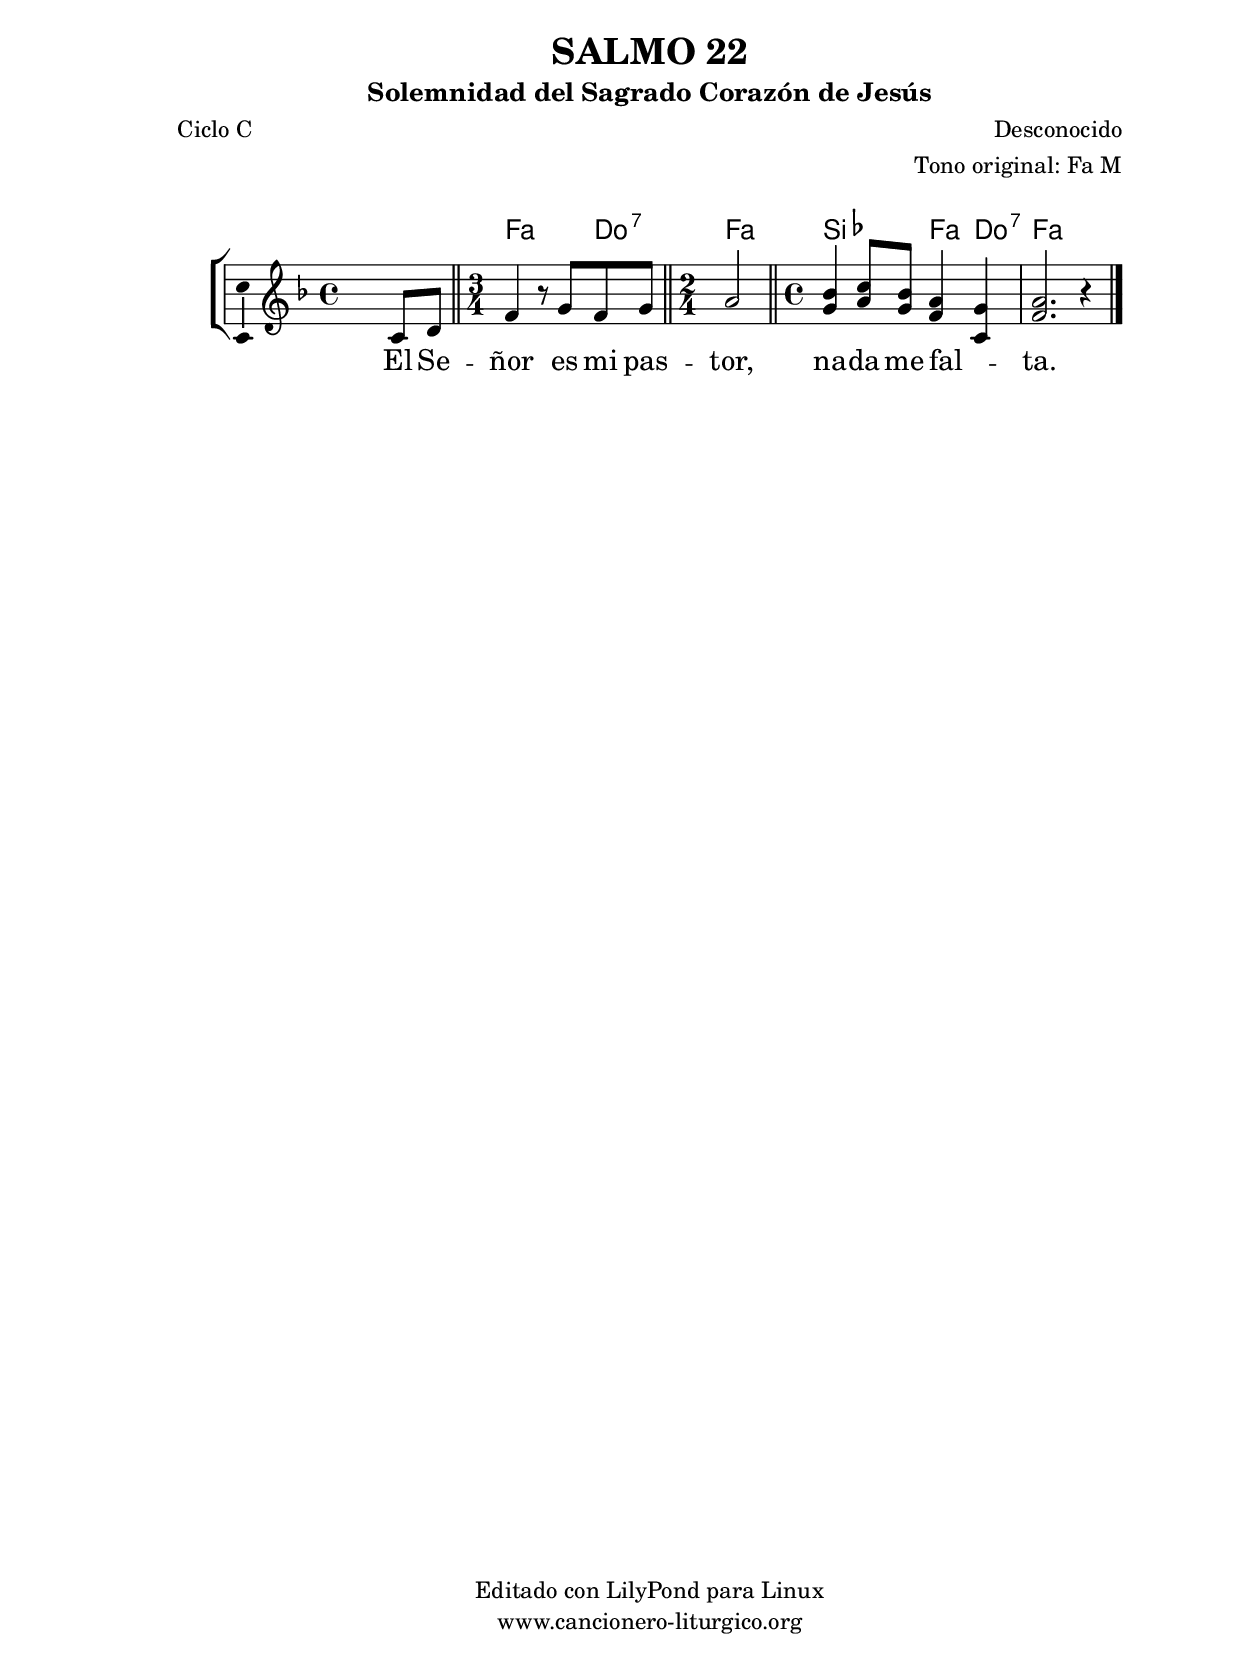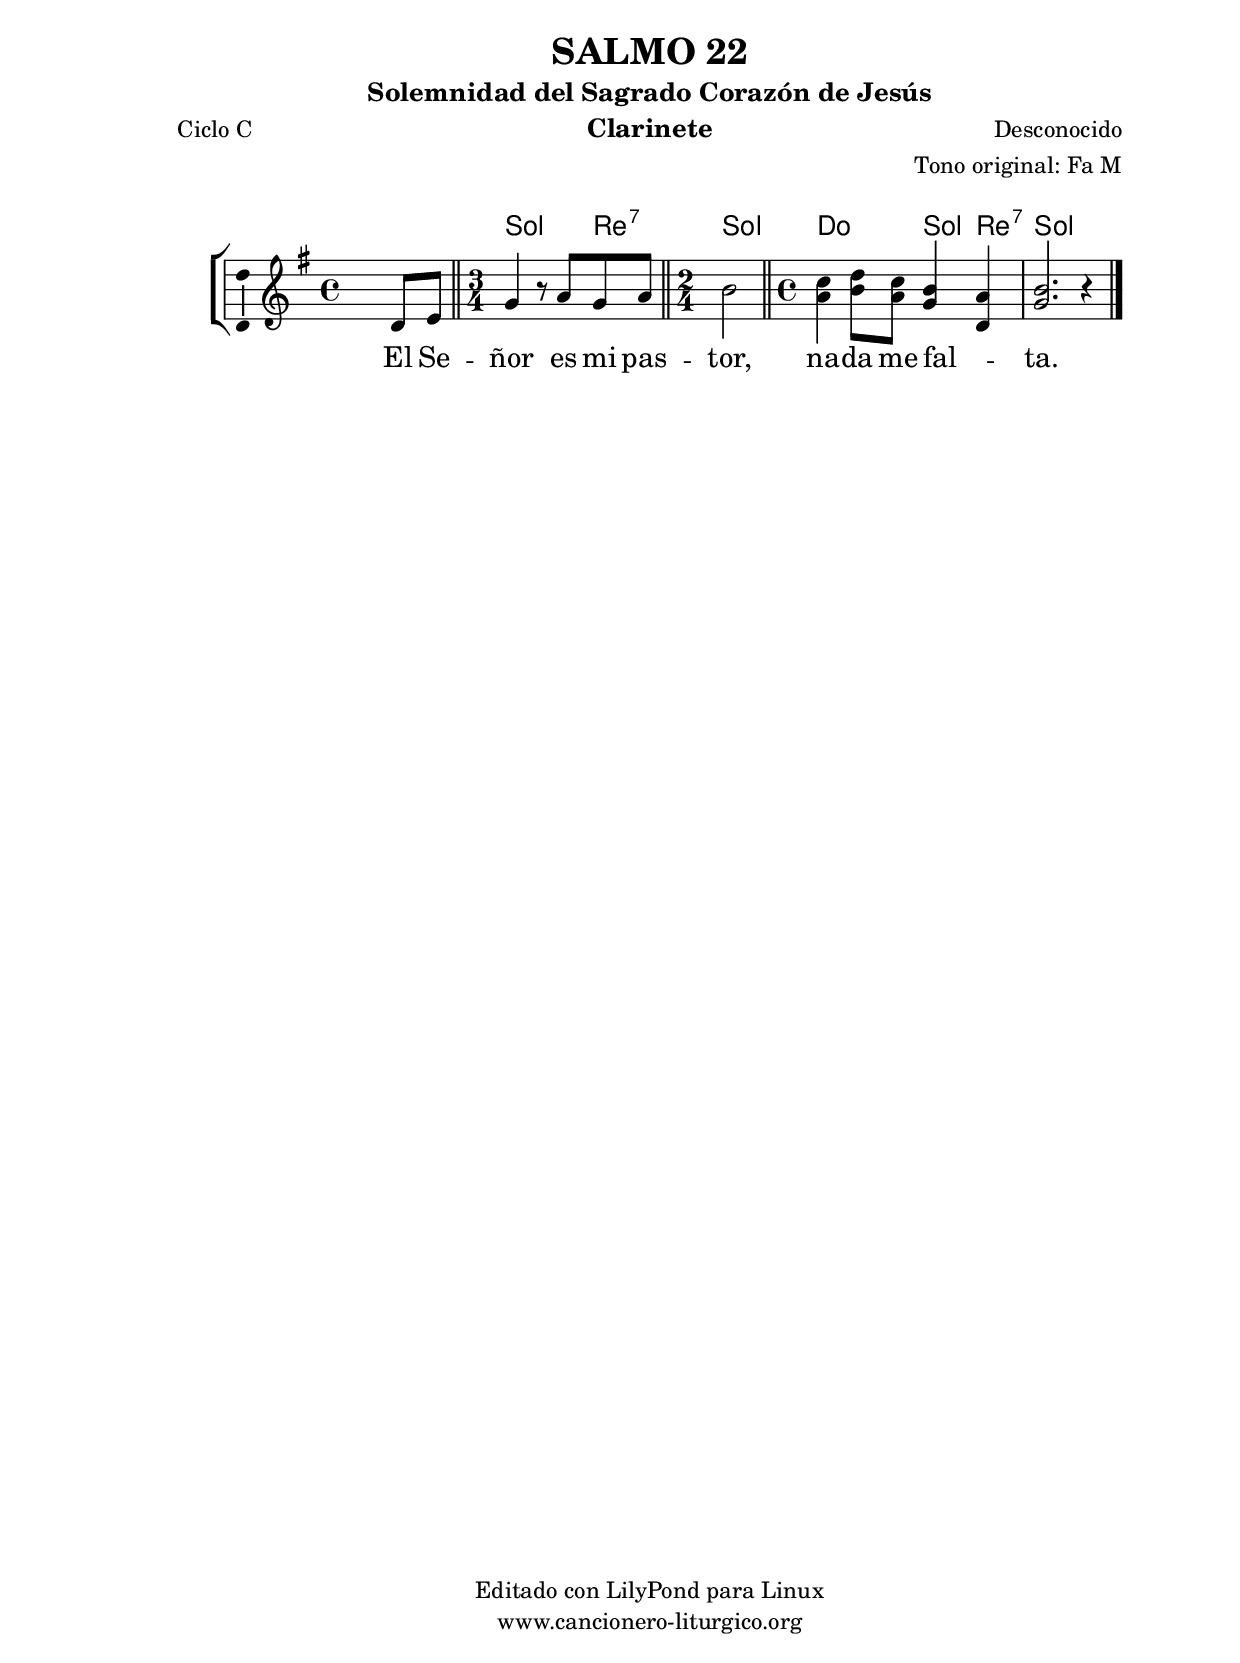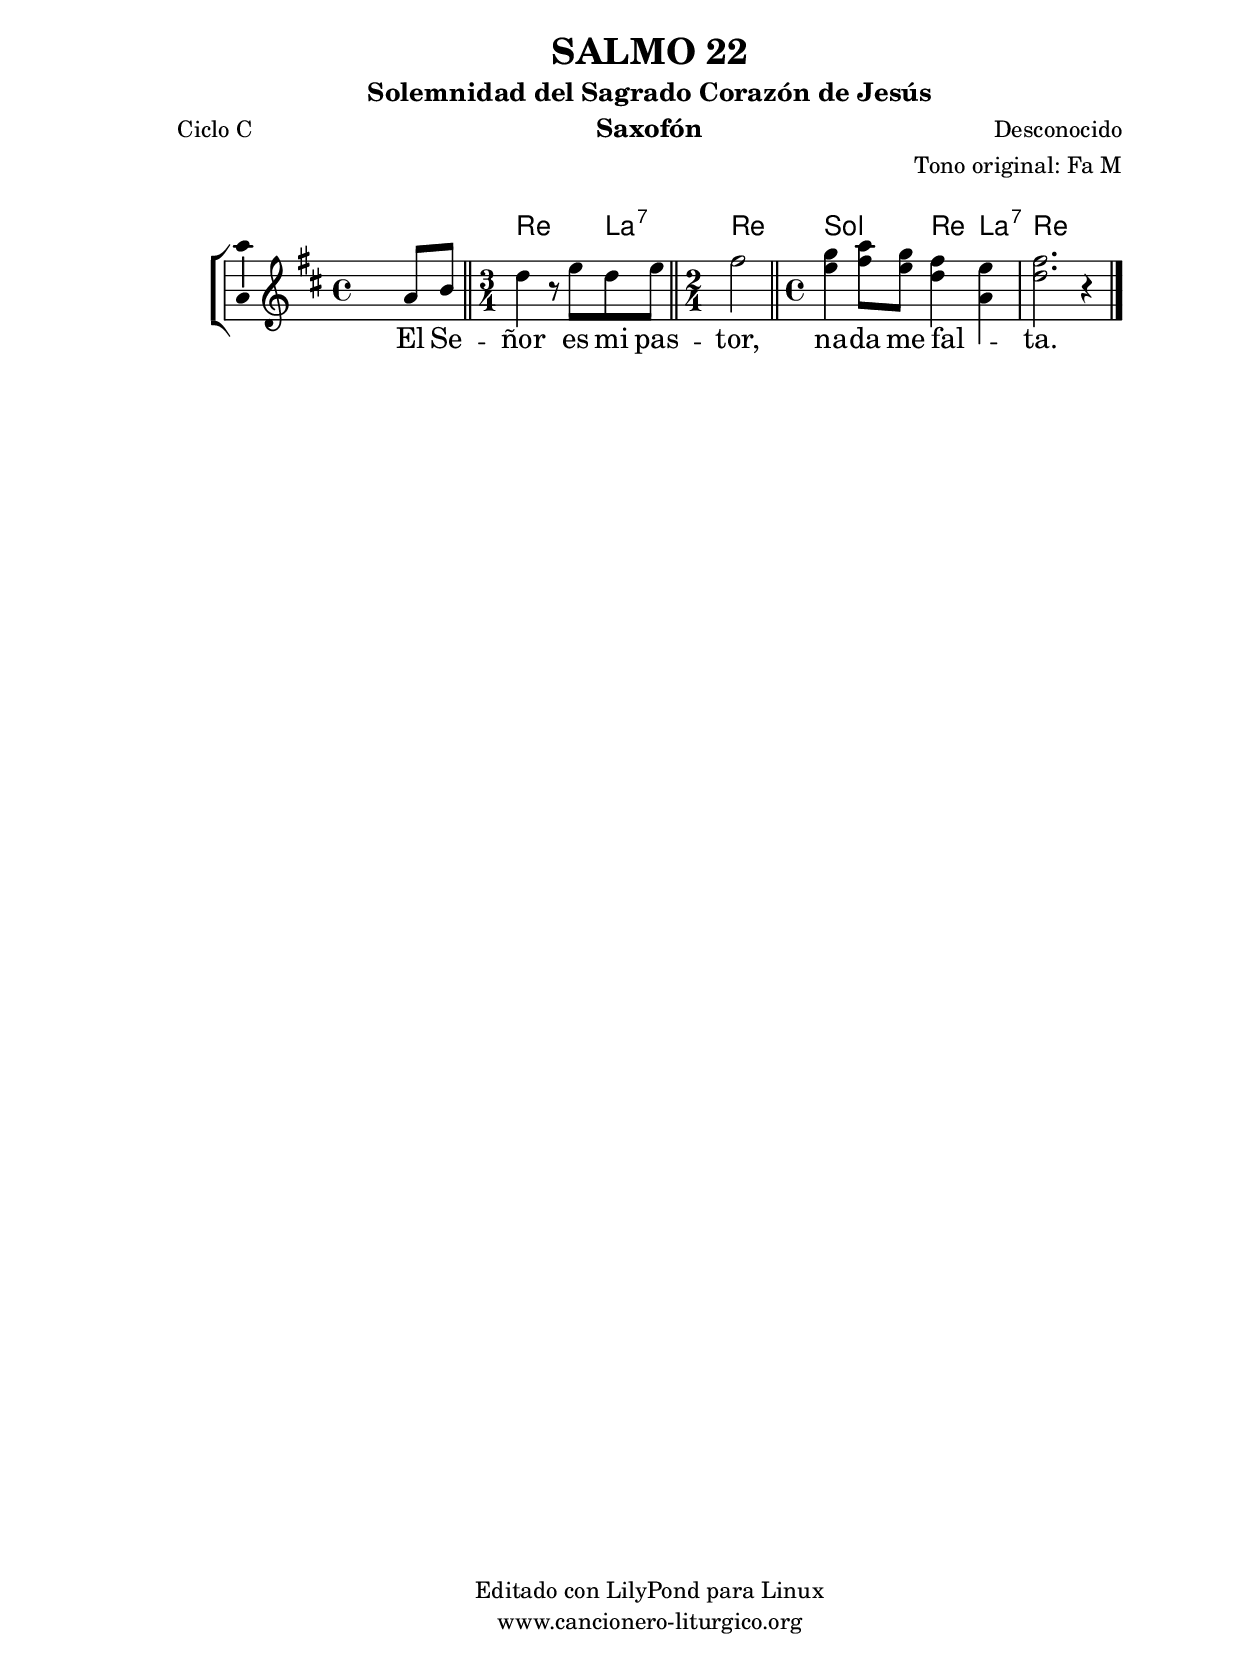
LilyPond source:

%
%para convertir .midi en .wav:
%timidity filename.midi -Ow -o finename.wav
%
%
%Para convertir de .wav a .mp3:
%lame -h -m j filename.wav
%
%
%para escuchar el midi:
%timidity nombrefichero.midi
%


%versión de lilypond para la que se ha escrito esta partitura:
\version "2.16.0"

	%Tamaño papel
	#(set-default-paper-size "a4")
	%Tamaño partitura
	#(set-global-staff-size 20)
	%No responde al pulsar sobre una nota
	#(ly:set-option 'point-and-click #f)

%parámetros del encabezamiento:
\header {
	title = "SALMO 22"
	subtitle = "Solemnidad del Sagrado Corazón de Jesús"
	composer = "Desconocido"
	poet = "Ciclo C"
	meter = ""
	arranger = "Tono original: Fa M"
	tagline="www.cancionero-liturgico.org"
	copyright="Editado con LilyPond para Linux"
	tiempo = "Ordinario"
	usos = "Salmo"
	letra = "El Señor es mi pastor, nada me falta."
	}

%parámetros asociados al papel:
\paper  {
	oddHeaderMarkup = \markup {\fill-line { \on-the-fly #not-first-page \fromproperty #'header:title \on-the-fly #not-first-page \fromproperty #'header:composer }}
	evenHeaderMarkup = \markup {\fill-line { \fromproperty #'header:composer \fromproperty #'header:title }}
	#(set-paper-size "a4")
	print-page-number = ##f
	first-page-number = 1
	print-first-page-number = ##f
%	head-separation = 3.0 \cm
	top-margin = 2.0 \cm
	bottom-margin = 0.5\cm
%%%	bottom-margin = -1.0\cm
	left-margin = 3.0 \cm
	line-width = 16.0 \cm 
	indent = 8\mm
	interscoreline = 2.\mm
	between-system-space = 15\mm
%	para que las partituras no llenen la hoja:
	ragged-bottom = ##t
%	idem para la última hoja:
	ragged-last-bottom = ##f
%	para que las partituras llenen el ancho del papel:
	ragged-last = ##f
	after-title-space = 2.5 \cm
%page-count=1
%system-count=1

	%Flexible Vertical Spacing
%	markup-markup-spacing =
%	#'((basic-distance . 15) (minimum-distance . 15) (padding . 3))
	markup-system-spacing =
	#'((basic-distance . 15) (minimum-distance . 15) (padding . 3))
	system-system-spacing =
	#'((basic-distance . 15) (minimum-distance . 15) (padding . 3))
	score-system-spacing =
	#'((basic-distance . 15) (minimum-distance . 15) (padding . 5))
%	top-system-spacing = % header
%	#'((basic-distance . 8) (minimum-distance . 0) (padding . 3))
%	top-markup-spacing =
%	#'((basic-distance . 20) (minimum-distance . 20) (padding . 3))
	last-bottom-spacing = % footer
	#'((basic-distance . 5) (minimum-distance . 5) (padding . 3))
%	score-markup-spacing =
%	#'((basic-distance . 16) (minimum-distance . 13) (padding . 3))

	}


%parámetros que afectan a toda la partitura:
global =  {
	%clave de sol (G):
	\clef G
	%armadura:
%%%	\transpose ees c
	\key f \major
	\tempo 4=66
	\set Score.tempoHideNote = ##t
	}


acordes = {
	\italianChords
	\chordmode {
%%%	\transpose ees c
{

s1
f2 c4:7 f2 bes2 f4 c:7 f1

	}
	}
}


melodia = 
%%%	\transpose ees c
{
	\relative c'{

\time 4/4
s2. c8 d

\bar "||"
\time 3/4
f4 r8 g8 f g

\bar "||"
\time 2/4
a2

\bar "||"
\time 4/4
<<
{
bes4 c8 bes a4 g
a2. r4
}
{
g4 a8 g f4 c
f2. r4
}
>>

	\bar "|."
	}
	}


texto = \lyricmode {
El Se -- ñor es mi pas -- tor,
na -- da me fal -- _ ta.
	}


acordesStaff = \context ChordNames = acordesStaff <<
	\set chordChanges = ##t
	\acordes
	>>


vozStaff = \context Voice = vozStaff
\with {\consists "Ambitus_engraver"}
<<
%	\set Staff.instrumentName = ""
%	\set Staff.shortInstrumentName = ""
%	\set Staff.midiInstrument = #"clarinet"
%	\set Staff.midiInstrument = #"cello"
%	\set Staff.midiInstrument = #"flute"
	\set Staff.midiInstrument = #"electric guitar (jazz)"
%	\set Staff.midiInstrument = #"english horn"
%	\set Staff.midiInstrument = #"violin"
%	\set Staff.midiInstrument = #"glockenspiel"
	\set Staff.midiMinimumVolume = #0.7
	\set Staff.midiMaximumVolume = #0.9
	\global
	\melodia
	>>


textoStaff = \context Lyrics = textoStaff <<
	\lyricsto vozStaff \texto
	>>

\book {
	\score {
		\context ChoirStaff {
			\override StaffGroup.SystemStartBracket #'collapse-height = #1
			\override Score.SystemStartBar #'collapse-height = #1
			<<
			\acordesStaff
			\vozStaff
			\textoStaff
			>>
			}
		\layout {
	    		\context {
				\Lyrics
				\override LyricText #'font-size = #2
				}
	   		 \context {
				\Score
				%fontSize = #3
				\override StaffSymbol #'staff-space = #(magstep +3)
				%\override Beam #'thickness = #0.55
				%\override SpacingSpanner #'spacing-increment = #1.0
				%\override Slur #'height-limit = #1.5
				}
			}
		}
	\score {
		\unfoldRepeats
		\context ChoirStaff {
			<<
			\acordesStaff
			\vozStaff
			>>
			}
		\midi {
	  		\context {
	  			\Score
				tempoWholesPerMinute = #(ly:make-moment 70 4)
				}
			}
		}
	}

%Partitura para clarinete
#(define output-suffix "C")
\book {
	\header{
		instrument = "Clarinete"
		}
	\score {
		\context ChoirStaff {
			\override StaffGroup.SystemStartBracket #'collapse-height = #1
			\override Score.SystemStartBar #'collapse-height = #1
\transpose c d
			<<
			\acordesStaff
			\vozStaff
			\textoStaff
			>>
			}
		\layout {
	    		\context {
				\Lyrics
				\override LyricText #'font-size = #2
				}
	   		 \context {
				\Score
				%fontSize = #3
				\override StaffSymbol #'staff-space = #(magstep +3)
				%\override Beam #'thickness = #0.55
				%\override SpacingSpanner #'spacing-increment = #1.0
				%\override Slur #'height-limit = #1.5
				}
			}
		}
	}

%Partitura para saxofón
#(define output-suffix "S")
\book {
	\header{
		instrument = "Saxofón"
		}
	\score {
		\context ChoirStaff {
			\override StaffGroup.SystemStartBracket #'collapse-height = #1
			\override Score.SystemStartBar #'collapse-height = #1
\transpose c a
			<<
			\acordesStaff
			\vozStaff
			\textoStaff
			>>
			}
		\layout {
	    		\context {
				\Lyrics
				\override LyricText #'font-size = #2
				}
	   		 \context {
				\Score
				%fontSize = #3
				\override StaffSymbol #'staff-space = #(magstep +3)
				%\override Beam #'thickness = #0.55
				%\override SpacingSpanner #'spacing-increment = #1.0
				%\override Slur #'height-limit = #1.5
				}
			}
		}
	}

